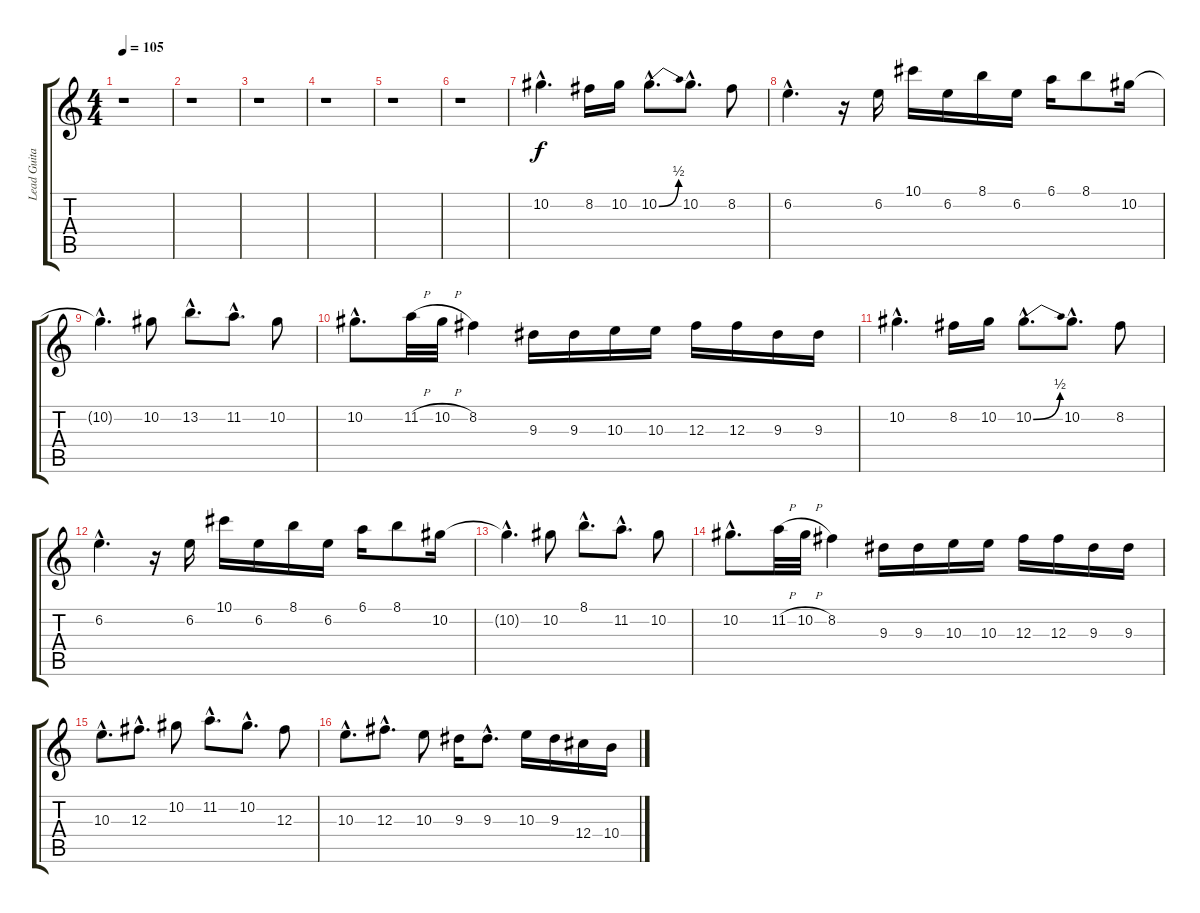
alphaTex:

\track ("Lead Guitar" "Lead Guita") {instrument distortionguitar}
\staff {score tabs}
\tuning (Eb4 Bb3 Gb3 Db3 Ab2 Eb2) {hide}
\ts (4 4)
\tempo 105
\clef g2
\ks c
r.1{dy f} |
r.1 |
r.1 |
r.1 |
r.1 |
r.1 |
10.2{hac}.4{d} 8.2.16 10.2.16 10.2{be (bend 0 0 60 2) hac}.8{d} 10.2{hac}.8{d} 8.2.8 |
6.2{hac}.4{d} r.16 6.2.16 10.1.16 6.2.16 8.1.16 6.2.16 6.1.16 8.1.8 10.2.16 |
10.2{hac t}.4{d} 10.2.8 13.2{hac}.8{d} 11.2{hac}.8{d} 10.2.8 |
10.2{hac}.8{d} 11.2{h}.32 10.2{h}.32 8.2.4 9.3.16 9.3.16 10.3.16 10.3.16 12.3.16 12.3.16 9.3.16 9.3.16 |
10.2{hac}.4{d} 8.2.16 10.2.16 10.2{be (bend 0 0 60 2) hac}.8{d} 10.2{hac}.8{d} 8.2.8 |
6.2{hac}.4{d} r.16 6.2.16 10.1.16 6.2.16 8.1.16 6.2.16 6.1.16 8.1.8 10.2.16 |
10.2{hac t}.4{d} 10.2.8 8.1{hac}.8{d} 11.2{hac}.8{d} 10.2.8 |
10.2{hac}.8{d} 11.2{h}.32 10.2{h}.32 8.2.4 9.3.16 9.3.16 10.3.16 10.3.16 12.3.16 12.3.16 9.3.16 9.3.16 |
10.3{hac}.8{d} 12.3{hac}.8{d} 10.2.8 11.2{hac}.8{d} 10.2{hac}.8{d} 12.3.8 |
10.3{hac}.8{d} 12.3{hac}.8{d} 10.3.8 9.3.16 9.3{hac}.8{d} 10.3.16 9.3.16 12.4.16 10.4.16
